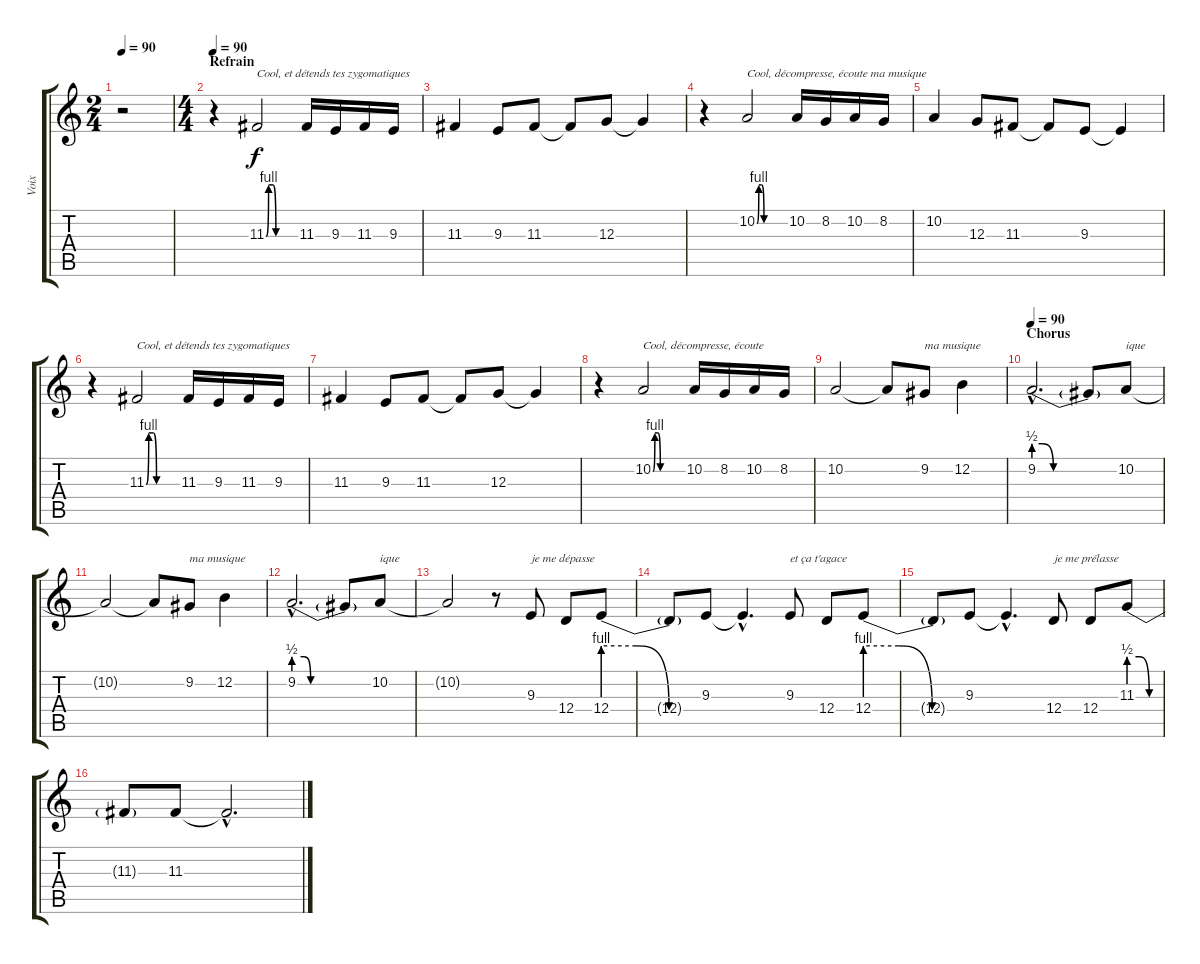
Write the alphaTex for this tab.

\track ("Voix" "Voix") {instrument tenorsax}
\staff {score tabs}
\tuning (E4 B3 G3 D3 A2 E2) {hide}
\ts (2 4)
\tempo 90
\clef g2
\ks c
r.2{dy f} |
\ts (4 4)
\section ("" "Refrain")
\tempo 90
r.4 11.3{be (custom 0 0 5 4 14 4 20 0 60 0)}.2{txt "Cool, et détends tes zygomatiques"} 11.3.16 9.3.16 11.3.16 9.3.16 |
11.3.4 9.3.8 11.3.8 11.3{t}.8 12.3.8 12.3{t}.4 |
r.4 10.2{be (custom 0 0 4 4 10 4 15 0 60 0)}.2{txt "Cool, décompresse, écoute ma musique"} 10.2.16 8.2.16 10.2.16 8.2.16 |
10.2.4 12.3.8 11.3.8 11.3{t}.8 9.3.8 9.3{t}.4 |
r.4 11.3{be (custom 0 0 5 4 14 4 20 0 60 0)}.2{txt "Cool, et détends tes zygomatiques"} 11.3.16 9.3.16 11.3.16 9.3.16 |
11.3.4 9.3.8 11.3.8 11.3{t}.8 12.3.8 12.3{t}.4 |
r.4 10.2{be (custom 0 0 4 4 10 4 15 0 60 0)}.2{txt "Cool, décompresse, écoute"} 10.2.16 8.2.16 10.2.16 8.2.16 |
10.2.2 10.2{t}.8 9.2.8{txt "ma musique"} 12.2.4 |
\section ("" "Chorus")
\tempo 90
9.2{be (custom 0 2 6 2 14 0 60 0) hac}.2{d} 9.2{t}.8 10.2.8{txt "ique"} |
10.2{t}.2 10.2{t}.8 9.2.8{txt "ma musique"} 12.2.4 |
9.2{be (custom 0 2 8 2 13 0 40 0 60 0) hac}.2{d} 9.2{t}.8 10.2.8{txt "ique"} |
10.2{t}.2 r.8 9.3.8{txt "je me dépasse"} 12.4.8 12.4{be (custom 0 4 20 4 40 0 60 0)}.8 |
12.4{t}.8 9.3.8 9.3{hac t}.4{d} 9.3.8{txt "et ça t'agace"} 12.4.8 12.4{be (custom 0 4 20 4 40 0 60 0)}.8 |
12.4{t}.8 9.3.8 9.3{hac t}.4{d} 12.4.8{txt "je me prélasse"} 12.4.8 11.3{be (custom 0 2 20 2 40 0 60 0)}.8 |
11.3{t}.8 11.3.8 11.3{hac t}.2{d}
